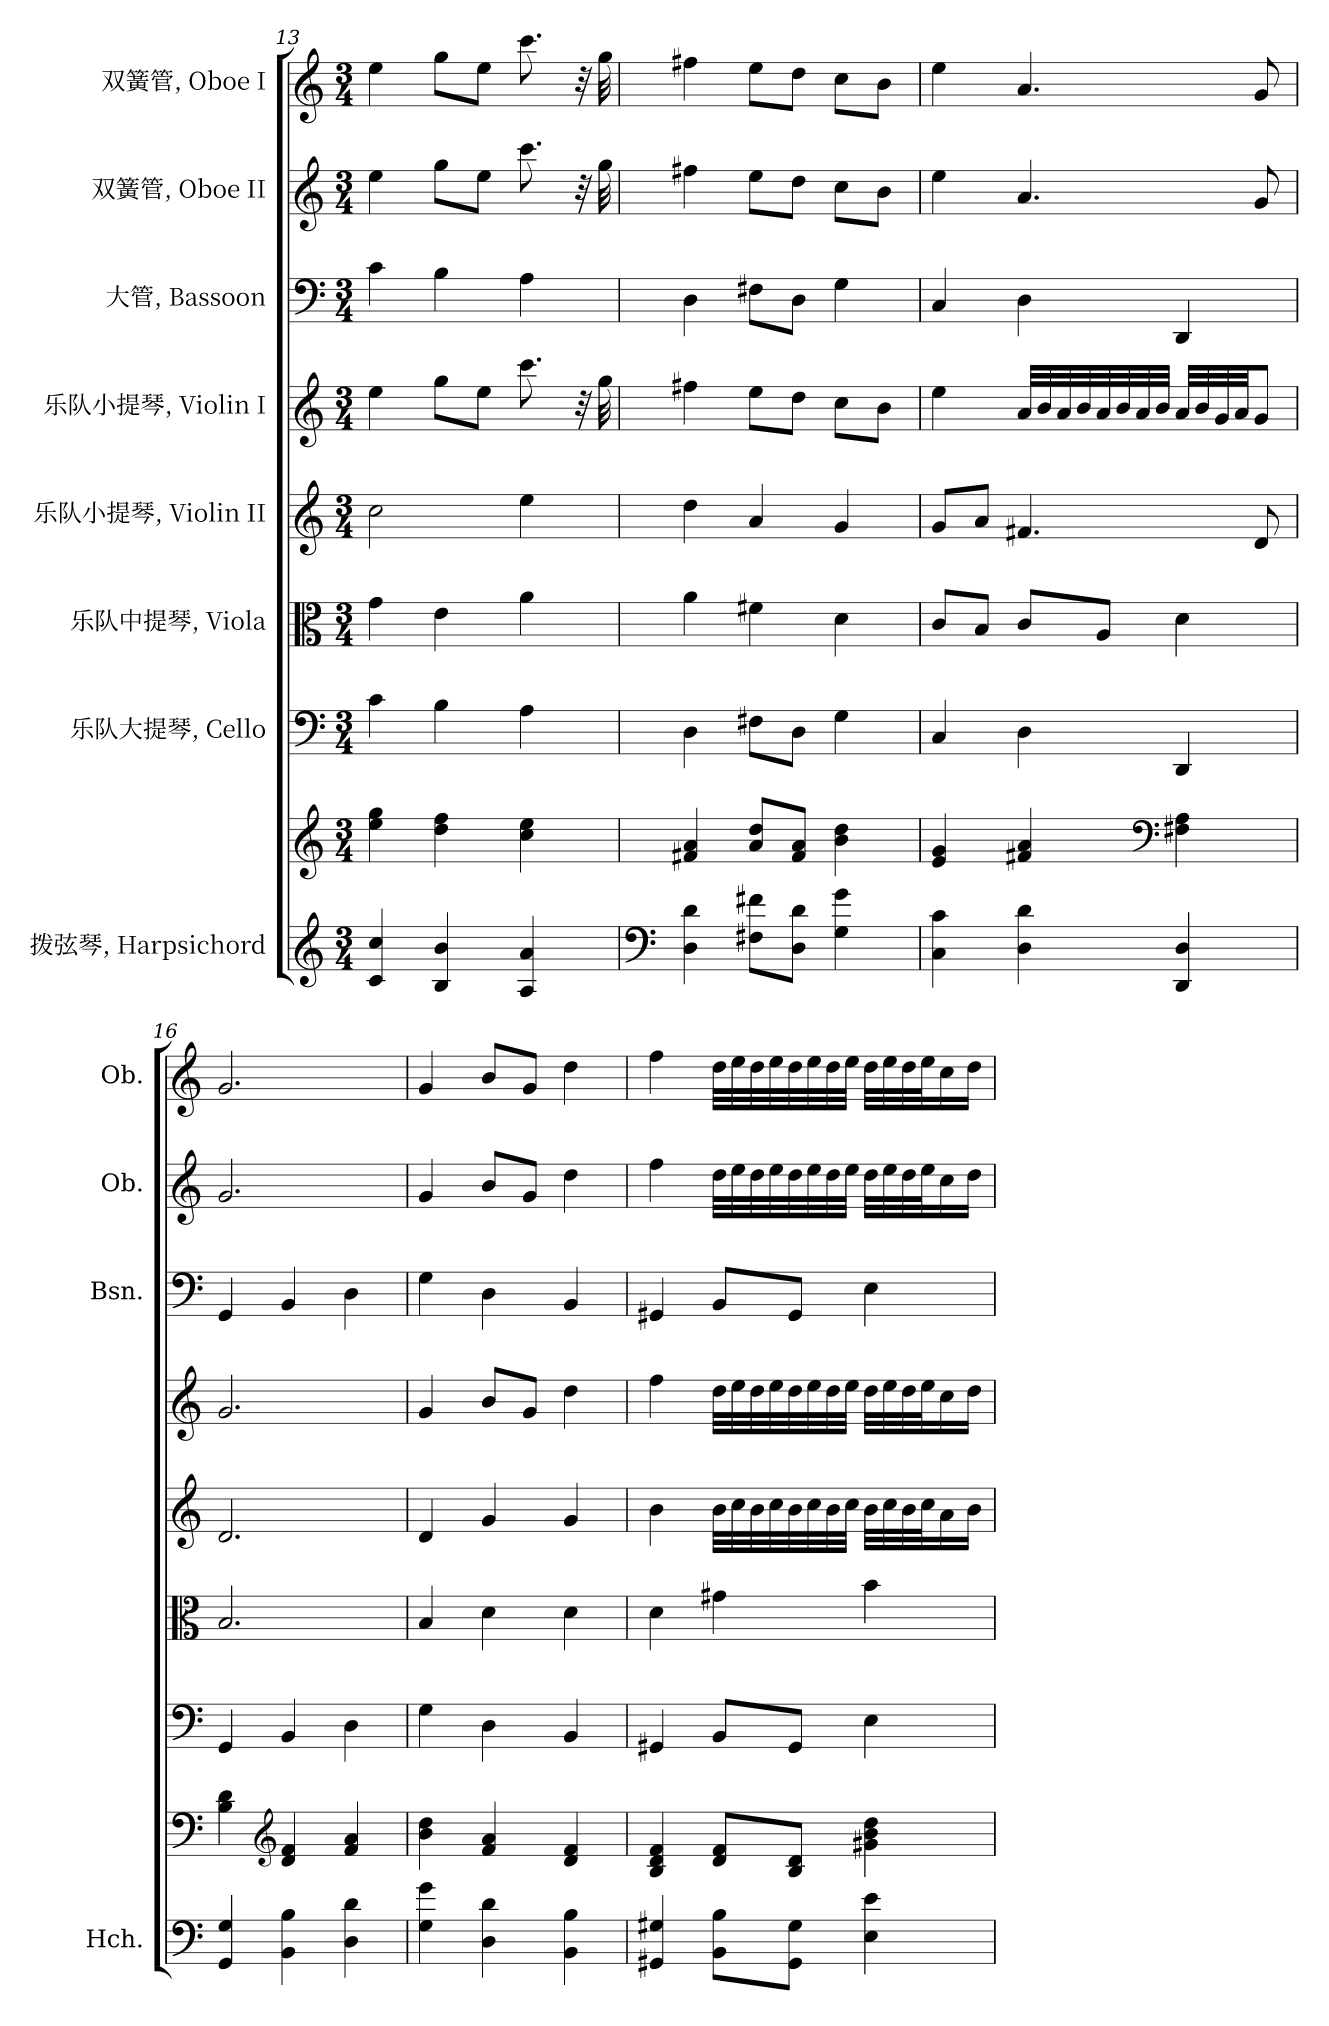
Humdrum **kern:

**kern	**kern	**kern	**kern	**kern	**kern	**kern	**kern	**kern
*part8	*part8	*part7	*part6	*part5	*part4	*part3	*part2	*part1
*staff9	*staff8	*staff7	*staff6	*staff5	*staff4	*staff3	*staff2	*staff1
*I"拨弦琴, Harpsichord	*	*I"乐队大提琴, Cello	*I"乐队中提琴, Viola	*I"乐队小提琴, Violin II	*I"乐队小提琴, Violin I	*I"大管, Bassoon	*I"双簧管, Oboe II	*I"双簧管, Oboe I
*I'Hch.	*	*	*	*	*	*I'Bsn.	*I'Ob.	*I'Ob.
*clefG2	*clefG2	*clefF4	*clefC3	*clefG2	*clefG2	*clefF4	*clefG2	*clefG2
*k[]	*k[]	*k[]	*k[]	*k[]	*k[]	*k[]	*k[]	*k[]
*M3/4	*M3/4	*M3/4	*M3/4	*M3/4	*M3/4	*M3/4	*M3/4	*M3/4
=13	=13	=13	=13	=13	=13	=13	=13	=13
4c/ 4cc/	4ee\ 4gg\	4c\	4g\	2cc\	4ee\	4c\	4ee\	4ee\
4B/ 4b/	4dd\ 4ff\	4B\	4e\	.	8gg\L	4B\	8gg\L	8gg\L
.	.	.	.	.	8ee\J	.	8ee\J	8ee\J
4A/ 4a/	4cc\ 4ee\	4A\	4a\	4ee\	8.ccc\	4A\	8.ccc\	8.ccc\
.	.	.	.	.	32r	.	32r	32r
.	.	.	.	.	32gg\	.	32gg\	32gg\
=14	=14	=14	=14	=14	=14	=14	=14	=14
*clefF4	*	*	*	*	*	*	*	*
4D\ 4d\	4f#X/ 4a/	4D\	4a\	4dd\	4ff#X\	4D\	4ff#X\	4ff#X\
8F#X\ 8f#X\L	8a/ 8dd/L	8F#X\L	4f#X\	4a/	8ee\L	8F#X\L	8ee\L	8ee\L
8D\ 8d\J	8f#/ 8a/J	8D\J	.	.	8dd\J	8D\J	8dd\J	8dd\J
4G\ 4g\	4b\ 4dd\	4G\	4d\	4g/	8cc\L	4G\	8cc\L	8cc\L
.	.	.	.	.	8b\J	.	8b\J	8b\J
=15	=15	=15	=15	=15	=15	=15	=15	=15
4C\ 4c\	4e/ 4g/	4C/	8c/L	8g/L	4ee\	4C/	4ee\	4ee\
.	.	.	8B/J	8a/J	.	.	.	.
4D\ 4d\	4f#X/ 4a/	4D\	8c/L	4.f#X/	32a/LLL	4D\	4.a/	4.a/
.	.	.	.	.	32b/	.	.	.
.	.	.	.	.	32a/	.	.	.
.	.	.	.	.	32b/	.	.	.
.	.	.	8A/J	.	32a/	.	.	.
.	.	.	.	.	32b/	.	.	.
.	.	.	.	.	32a/	.	.	.
.	.	.	.	.	32b/JJJ	.	.	.
*	*clefF4	*	*	*	*	*	*	*
4DD/ 4D/	4F#X\ 4A\	4DD/	4d\	.	32a/LLL	4DD/	.	.
.	.	.	.	.	32b/	.	.	.
.	.	.	.	.	32g/	.	.	.
.	.	.	.	.	32a/JJ	.	.	.
.	.	.	.	8d/	8g/J	.	8g/	8g/
!!LO:PB:g=z
=16	=16	=16	=16	=16	=16	=16	=16	=16
4GG/ 4G/	4B\ 4d\	4GG/	2.B/	2.d/	2.g/	4GG/	2.g/	2.g/
*	*clefG2	*	*	*	*	*	*	*
4BB\ 4B\	4d/ 4f/	4BB/	.	.	.	4BB/	.	.
4D\ 4d\	4f/ 4a/	4D\	.	.	.	4D\	.	.
=17	=17	=17	=17	=17	=17	=17	=17	=17
4G\ 4g\	4b\ 4dd\	4G\	4B/	4d/	4g/	4G\	4g/	4g/
4D\ 4d\	4f/ 4a/	4D\	4d\	4g/	8b/L	4D\	8b/L	8b/L
.	.	.	.	.	8g/J	.	8g/J	8g/J
4BB\ 4B\	4d/ 4f/	4BB/	4d\	4g/	4dd\	4BB/	4dd\	4dd\
=18	=18	=18	=18	=18	=18	=18	=18	=18
4GG#X/ 4G#X/	4B/ 4d/ 4f/	4GG#X/	4d\	4b\	4ff\	4GG#X/	4ff\	4ff\
8BB\ 8B\L	8d/ 8f/L	8BB/L	4g#X\	32b\LLL	32dd\LLL	8BB/L	32dd\LLL	32dd\LLL
.	.	.	.	32cc\	32ee\	.	32ee\	32ee\
.	.	.	.	32b\	32dd\	.	32dd\	32dd\
.	.	.	.	32cc\	32ee\	.	32ee\	32ee\
8GG#\ 8G#\J	8B/ 8d/J	8GG#/J	.	32b\	32dd\	8GG#/J	32dd\	32dd\
.	.	.	.	32cc\	32ee\	.	32ee\	32ee\
.	.	.	.	32b\	32dd\	.	32dd\	32dd\
.	.	.	.	32cc\JJJ	32ee\JJJ	.	32ee\JJJ	32ee\JJJ
4E\ 4e\	4g#X\ 4b\ 4dd\	4E\	4b\	32b\LLL	32dd\LLL	4E\	32dd\LLL	32dd\LLL
.	.	.	.	32cc\	32ee\	.	32ee\	32ee\
.	.	.	.	32b\	32dd\	.	32dd\	32dd\
.	.	.	.	32cc\J	32ee\J	.	32ee\J	32ee\J
.	.	.	.	16a\	16cc\	.	16cc\	16cc\
.	.	.	.	16b\JJ	16dd\JJ	.	16dd\JJ	16dd\JJ
=	=	=	=	=	=	=	=	=
*-	*-	*-	*-	*-	*-	*-	*-	*-
